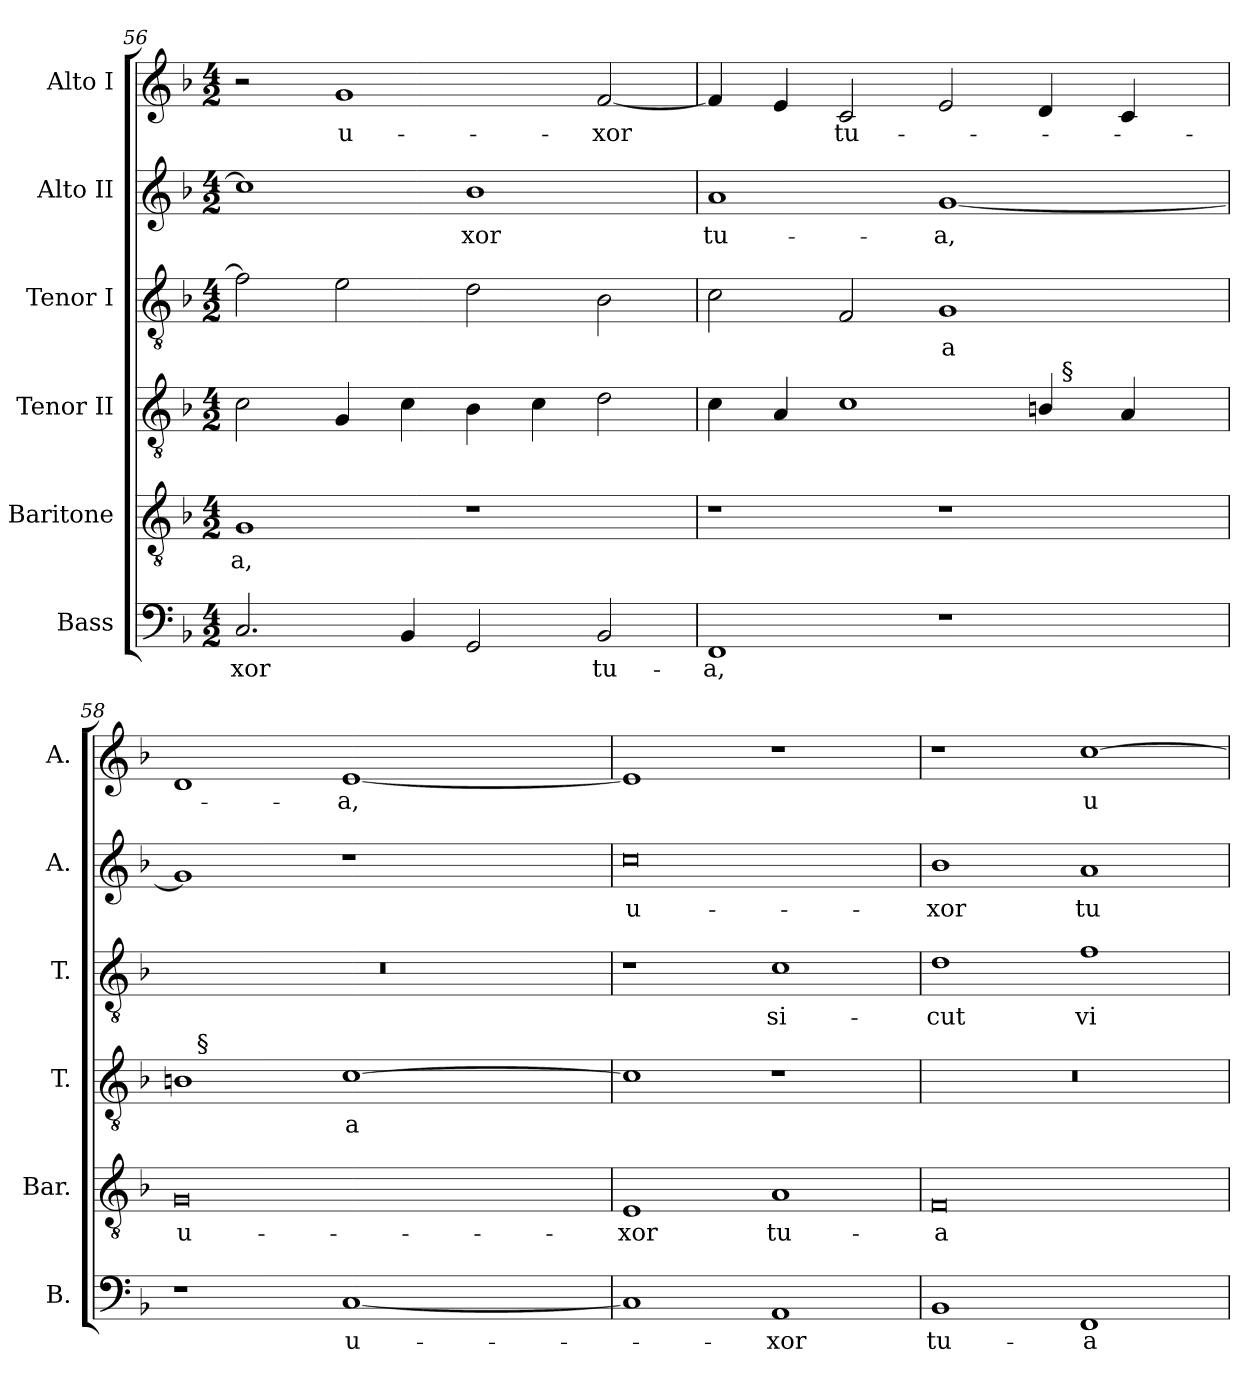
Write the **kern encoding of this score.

**kern	**text	**kern	**text	**kern	**text	**kern	**text	**kern	**text	**kern	**text
*part6	*part6	*part5	*part5	*part4	*part4	*part3	*part3	*part2	*part2	*part1	*part1
*staff6	*staff6	*staff5	*staff5	*staff4	*staff4	*staff3	*staff3	*staff2	*staff2	*staff1	*staff1
*I"Bass	*	*I"Baritone	*	*I"Tenor II	*	*I"Tenor I	*	*I"Alto II	*	*I"Alto I	*
*I'B.	*	*I'Bar.	*	*I'T.	*	*I'T.	*	*I'A.	*	*I'A.	*
!!LO:LB:g=z
*clefF4	*	*clefGv2	*	*clefGv2	*	*clefGv2	*	*clefG2	*	*clefG2	*
*	*	*ITrd7c12	*	*ITrd7c12	*	*ITrd7c12	*	*	*	*	*
*k[b-]	*	*k[b-]	*	*k[b-]	*	*k[b-]	*	*k[b-]	*	*k[b-]	*
*F:	*	*F:	*	*F:	*	*F:	*	*F:	*	*F:	*
*M4/2	*	*M4/2	*	*M4/2	*	*M4/2	*	*M4/2	*	*M4/2	*
=56	=56	=56	=56	=56	=56	=56	=56	=56	=56	=56	=56
!	!LO:LY:b:color=#000000	!	!	!	!	!	!	!	!	!	!
!	!	!	!LO:LY:b:color=#000000	!	!	!	!	!	!	!	!
2.Ci/	-xor	1GGi	-a,	2Ci\	.	2Fi\]	.	1cci]	.	2r	.
!	!	!	!	!	!	!	!	!	!	!	!LO:LY:b:color=#000000
.	.	.	.	4GGi/	.	2Ei\	.	.	.	1gi	u-
4BB-i/	.	.	.	4Ci\	.	.	.	.	.	.	.
!	!	!	!	!	!	!	!	!	!LO:LY:b:color=#000000	!	!
2GGi/	.	1r	.	4BB-i\	.	2Di\	.	1b-i	-xor	.	.
.	.	.	.	4Ci\	.	.	.	.	.	.	.
!	!LO:LY:b:color=#000000	!	!	!	!	!	!	!	!	!	!
!	!	!	!	!	!	!	!	!	!	!	!LO:LY:b:color=#000000
2BB-i/	tu-	.	.	2Di\	.	2BB-i\	.	.	.	[<2fi/	-xor
=57	=57	=57	=57	=57	=57	=57	=57	=57	=57	=57	=57
!	!LO:LY:b:color=#000000	!	!	!	!	!	!	!	!	!	!
!	!	!	!	!	!	!	!	!	!LO:LY:b:color=#000000	!	!
*	*	*	*	*^	*	*	*	*	*	*	*
1FFi	-a,	1r	.	4Ci\	1ryy	.	2Ci\	.	1ai	tu-	4fi/]	.
.	.	.	.	4AAi/	.	.	.	.	.	.	4ei/	.
!	!	!	!	!	!	!	!	!	!	!	!	!LO:LY:b:color=#000000
.	.	.	.	1Ci	.	.	2FFi/	.	.	.	2ci/	tu-
!	!	!	!	!	!	!	!	!LO:LY:b:color=#000000	!	!	!	!
!	!	!	!	!	!	!	!	!	!	!LO:LY:b:color=#000000	!	!
1r	.	1r	.	.	2ryy	.	1GGi	-a	[<1gi	-a,	2ei/	.
.	.	.	.	4BBi/	32ryy	.	.	.	.	.	4di/	.
.	.	.	.	.	256ryy	.	.	.	.	.	.	.
!	!	!	!	!	!LO:TX:a:t=§	!	!	!	!	!	!	!
.	.	.	.	.	4ryy	.	.	.	.	.	.	.
.	.	.	.	4AAi/	.	.	.	.	.	.	4ci/	.
.	.	.	.	.	8ryy	.	.	.	.	.	.	.
.	.	.	.	.	16ryy	.	.	.	.	.	.	.
.	.	.	.	.	64..ryy	.	.	.	.	.	.	.
=58	=58	=58	=58	=58	=58	=58	=58	=58	=58	=58	=58	=58
!	!	!	!LO:LY:b:color=#000000	!	!	!	!LO:N:vis=1	!	!	!	!	!
1r	.	0GGi	u-	1BBi	32ryy	.	0r	.	1gi]	.	1di	.
.	.	.	.	.	256ryy	.	.	.	.	.	.	.
!	!	!	!	!	!LO:TX:a:t=§	!	!	!	!	!	!	!
.	.	.	.	.	1ryy	.	.	.	.	.	.	.
!	!LO:LY:b:color=#000000	!	!	!	!	!	!	!	!	!	!	!
!	!	!	!	!	!	!LO:LY:b:color=#000000	!	!	!	!	!	!
!	!	!	!	!	!	!	!	!	!	!	!	!LO:LY:b:color=#000000
[<1Ci	u-	.	.	[>1Ci	.	-a	.	.	1r	.	[<1ei	-a,
.	.	.	.	.	2ryy	.	.	.	.	.	.	.
.	.	.	.	.	4ryy	.	.	.	.	.	.	.
.	.	.	.	.	8ryy	.	.	.	.	.	.	.
.	.	.	.	.	16ryy	.	.	.	.	.	.	.
.	.	.	.	.	64..ryy	.	.	.	.	.	.	.
*	*	*	*	*v	*v	*	*	*	*	*	*	*
=59	=59	=59	=59	=59	=59	=59	=59	=59	=59	=59	=59
*	*	*	*	*^	*	*	*	*	*	*	*
!	!	!	!LO:LY:b:color=#000000	!	!	!	!	!	!	!	!	!
*	*	*	*	*v	*v	*	*	*	*	*	*	*
*	*	*	*	*^	*	*	*	*	*	*	*
!	!	!	!	!	!	!	!	!	!	!LO:LY:b:color=#000000	!	!
*	*	*	*	*v	*v	*	*	*	*	*	*	*
1Ci]	.	1EEi	-xor	1Ci]	.	1r	.	0cci	u-	1ei]	.
!	!LO:LY:b:color=#000000	!	!	!	!	!	!	!	!	!	!
!	!	!	!LO:LY:b:color=#000000	!	!	!	!	!	!	!	!
!	!	!	!	!	!	!	!LO:LY:b:color=#000000	!	!	!	!
1AAi	-xor	1AAi	tu-	1r	.	1Ci	si-	.	.	1r	.
=60	=60	=60	=60	=60	=60	=60	=60	=60	=60	=60	=60
!	!LO:LY:b:color=#000000	!	!	!	!	!	!	!	!	!	!
!	!	!	!LO:LY:b:color=#000000	!LO:N:vis=1	!	!	!	!	!	!	!
!	!	!	!	!	!	!	!LO:LY:b:color=#000000	!	!	!	!
!	!	!	!	!	!	!	!	!	!LO:LY:b:color=#000000	!	!
1BB-i	tu-	0FFi	-a	0r	.	1Di	-cut	1b-i	-xor	1r	.
!	!LO:LY:b:color=#000000	!	!	!	!	!	!	!	!	!	!
!	!	!	!	!	!	!	!LO:LY:b:color=#000000	!	!	!	!
!	!	!	!	!	!	!	!	!	!LO:LY:b:color=#000000	!	!
!	!	!	!	!	!	!	!	!	!	!	!LO:LY:b:color=#000000
1FFi	-a	.	.	.	.	1Fi	vi-	1ai	tu-	[>1cci	u-
=	=	=	=	=	=	=	=	=	=	=	=
*-	*-	*-	*-	*-	*-	*-	*-	*-	*-	*-	*-
